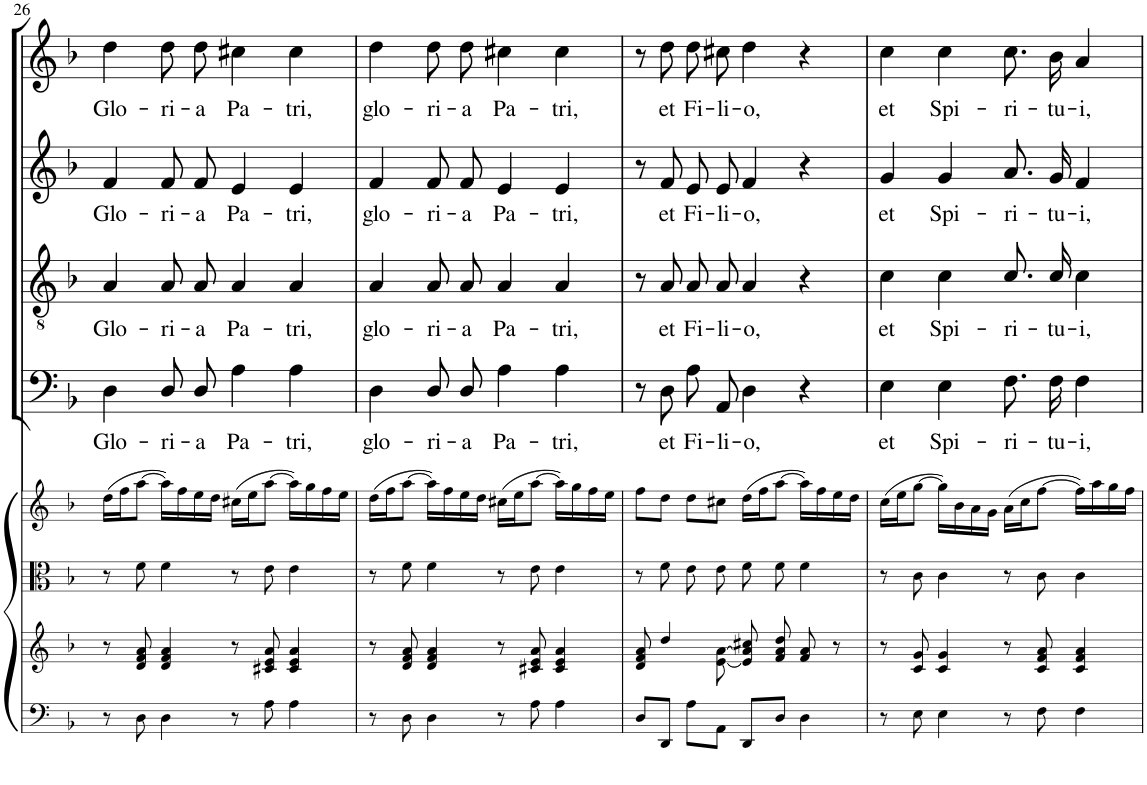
**kern	**kern	**kern	**kern	**kern	**text	**kern	**text	**kern	**text	**kern	**text
*part8	*part7	*part6	*part5	*part4	*part4	*part3	*part3	*part2	*part2	*part1	*part1
*staff8	*staff7	*staff6	*staff5	*staff4	*staff4	*staff3	*staff3	*staff2	*staff2	*staff1	*staff1
*I"Violoncello	*I"Organo	*I"Viola	*I"Violini	*I"Bassi	*	*I"Tenori	*	*I"Contralti	*	*I"Soprano	*
*I'Vc	*	*I'Vla	*I'Vln	*	*	*	*	*	*	*	*
!!LO:PB:g=z
*clefF4	*clefG2	*clefC3	*clefG2	*clefF4	*	*clefGv2	*	*clefG2	*	*clefG2	*
*	*	*	*	*	*	*	*	*	*	*Trd1c2	*
*k[b-]	*k[b-]	*k[b-]	*k[b-]	*k[b-]	*	*k[b-]	*	*k[b-]	*	*k[b-]	*
*F:	*F:	*F:	*F:	*F:	*	*F:	*	*F:	*	*F:	*
*M4/4	*M4/4	*M4/4	*M4/4	*M4/4	*	*M4/4	*	*M4/4	*	*M4/4	*
*met(c)	*met(c)	*met(c)	*met(c)	*met(c)	*	*met(c)	*	*met(c)	*	*met(c)	*
=26	=26	=26	=26	=26	=26	=26	=26	=26	=26	=26	=26
!	!	!	!	!	!LO:LY:b	!	!LO:LY:b	!	!LO:LY:b	!	!LO:LY:b
8r	8r	8r	(16dd\LL	4D\	Glo-	4A/	Glo-	4f/	Glo-	4dd\	Glo-
.	.	.	16ff\J	.	.	.	.	.	.	.	.
8D\	8d/ 8f/ 8a/	8f\	[8aa\J	.	.	.	.	.	.	.	.
!	!	!	!	!	!LO:LY:b	!	!LO:LY:b	!	!LO:LY:b	!	!LO:LY:b
4D\	4d/ 4f/ 4a/	4f\	16aa\LL])	8D/L	-ri-	8A/L	-ri-	8f/L	-ri-	8dd\L	-ri-
.	.	.	16ff\	.	.	.	.	.	.	.	.
!	!	!	!	!	!LO:LY:b	!	!LO:LY:b	!	!LO:LY:b	!	!LO:LY:b
.	.	.	16ee\	8D/J	-a	8A/J	-a	8f/J	-a	8dd\J	-a
.	.	.	16dd\JJ	.	.	.	.	.	.	.	.
!	!	!	!	!	!LO:LY:b	!	!LO:LY:b	!	!LO:LY:b	!	!LO:LY:b
8r	8r	8r	(16cc#X\LL	4A\	Pa-	4A/	Pa-	4e/	Pa-	4cc#X\	Pa-
.	.	.	16ee\J	.	.	.	.	.	.	.	.
8A\	8c#X/ 8e/ 8a/	8e\	[8aa\J	.	.	.	.	.	.	.	.
!	!	!	!	!	!LO:LY:b	!	!LO:LY:b	!	!LO:LY:b	!	!LO:LY:b
4A\	4c#/ 4e/ 4a/	4e\	16aa\LL])	4A\	-tri,	4A/	-tri,	4e/	-tri,	4cc#\	-tri,
.	.	.	16gg\	.	.	.	.	.	.	.	.
.	.	.	16ff\	.	.	.	.	.	.	.	.
.	.	.	16ee\JJ	.	.	.	.	.	.	.	.
=27	=27	=27	=27	=27	=27	=27	=27	=27	=27	=27	=27
!	!	!	!	!	!LO:LY:b	!	!LO:LY:b	!	!LO:LY:b	!	!LO:LY:b
8r	8r	8r	(16dd\LL	4D\	glo-	4A/	glo-	4f/	glo-	4dd\	glo-
.	.	.	16ff\J	.	.	.	.	.	.	.	.
8D\	8d/ 8f/ 8a/	8f\	[8aa\J	.	.	.	.	.	.	.	.
!	!	!	!	!	!LO:LY:b	!	!LO:LY:b	!	!LO:LY:b	!	!LO:LY:b
4D\	4d/ 4f/ 4a/	4f\	16aa\LL])	8D/L	-ri-	8A/L	-ri-	8f/L	-ri-	8dd\L	-ri-
.	.	.	16ff\	.	.	.	.	.	.	.	.
!	!	!	!	!	!LO:LY:b	!	!LO:LY:b	!	!LO:LY:b	!	!LO:LY:b
.	.	.	16ee\	8D/J	-a	8A/J	-a	8f/J	-a	8dd\J	-a
.	.	.	16dd\JJ	.	.	.	.	.	.	.	.
!	!	!	!	!	!LO:LY:b	!	!LO:LY:b	!	!LO:LY:b	!	!LO:LY:b
8r	8r	8r	(16cc#X\LL	4A\	Pa-	4A/	Pa-	4e/	Pa-	4cc#X\	Pa-
.	.	.	16ee\J	.	.	.	.	.	.	.	.
8A\	8c#X/ 8e/ 8a/	8e\	[8aa\J	.	.	.	.	.	.	.	.
!	!	!	!	!	!LO:LY:b	!	!LO:LY:b	!	!LO:LY:b	!	!LO:LY:b
4A\	4c#/ 4e/ 4a/	4e\	16aa\LL])	4A\	-tri,	4A/	-tri,	4e/	-tri,	4cc#\	-tri,
.	.	.	16gg\	.	.	.	.	.	.	.	.
.	.	.	16ff\	.	.	.	.	.	.	.	.
.	.	.	16ee\JJ	.	.	.	.	.	.	.	.
=28	=28	=28	=28	=28	=28	=28	=28	=28	=28	=28	=28
8D/L	8d/ 8f/ 8a/	8r	8ff\L	8r	.	8r	.	8r	.	8r	.
!	!	!	!	!	!LO:LY:b	!	!LO:LY:b	!	!LO:LY:b	!	!LO:LY:b
8DD/J	4dd/	8f\	8dd\J	8D\	et	8A/	et	8f/	et	8dd\	et
!	!	!	!	!	!LO:LY:b	!	!LO:LY:b	!	!LO:LY:b	!	!LO:LY:b
8A\L	.	8e\L	8dd\L	8A\L	Fi-	8A/L	Fi-	8e/L	Fi-	8dd\L	Fi-
!	!	!	!	!	!LO:LY:b	!	!LO:LY:b	!	!LO:LY:b	!	!LO:LY:b
8AA\J	[8e\ [8a\	8e\J	8cc#X\J	8AA\J	-li-	8A/J	-li-	8e/J	-li-	8cc#X\J	-li-
!	!	!	!	!	!LO:LY:b	!	!LO:LY:b	!	!LO:LY:b	!	!LO:LY:b
8DD/L	8e]/ 8a]/ 8cc#X/L	8f\L	(16dd\LL	4D\	-o,	4A/	-o,	4f/	-o,	4dd\	-o,
.	.	.	16ff\J	.	.	.	.	.	.	.	.
8D/J	8f/ 8a/ 8dd/J	8f\J	[8aa\J	.	.	.	.	.	.	.	.
4D\	8f/ 8a/	4f\	16aa\LL])	4r	.	4r	.	4r	.	4r	.
.	.	.	16ff\	.	.	.	.	.	.	.	.
.	8r	.	16ee\	.	.	.	.	.	.	.	.
.	.	.	16dd\JJ	.	.	.	.	.	.	.	.
=29	=29	=29	=29	=29	=29	=29	=29	=29	=29	=29	=29
!	!	!	!	!	!LO:LY:b	!	!LO:LY:b	!	!LO:LY:b	!	!LO:LY:b
8r	8r	8r	(16cc\LL	4E\	et	4c\	et	4g/	et	4cc\	et
.	.	.	16ee\J	.	.	.	.	.	.	.	.
8E\	8c/ 8g/	8c\	[8gg\J	.	.	.	.	.	.	.	.
!	!	!	!	!	!LO:LY:b	!	!LO:LY:b	!	!LO:LY:b	!	!LO:LY:b
4E\	4c/ 4g/	4c\	16gg\LL])	4E\	Spi-	4c\	Spi-	4g/	Spi-	4cc\	Spi-
.	.	.	16b-\	.	.	.	.	.	.	.	.
.	.	.	16a\	.	.	.	.	.	.	.	.
.	.	.	16g\JJ	.	.	.	.	.	.	.	.
!	!	!	!	!	!LO:LY:b	!	!LO:LY:b	!	!LO:LY:b	!	!LO:LY:b
8r	8r	8r	(16a\LL	8.F\L	-ri-	8.c/L	-ri-	8.a/L	-ri-	8.cc\L	-ri-
.	.	.	16cc\J	.	.	.	.	.	.	.	.
8F\	8c/ 8f/ 8a/	8c\	[8ff\J	.	.	.	.	.	.	.	.
!	!	!	!	!	!LO:LY:b	!	!LO:LY:b	!	!LO:LY:b	!	!LO:LY:b
.	.	.	.	16F\Jk	-tu-	16c/Jk	-tu-	16g/Jk	-tu-	16b-\Jk	-tu-
!	!	!	!	!	!LO:LY:b	!	!LO:LY:b	!	!LO:LY:b	!	!LO:LY:b
4F\	4c/ 4f/ 4a/	4c\	16ff\LL])	4F\	-i,	4c\	-i,	4f/	-i,	4a/	-i,
.	.	.	16aa\	.	.	.	.	.	.	.	.
.	.	.	16gg\	.	.	.	.	.	.	.	.
.	.	.	16ff\JJ	.	.	.	.	.	.	.	.
=	=	=	=	=	=	=	=	=	=	=	=
*-	*-	*-	*-	*-	*-	*-	*-	*-	*-	*-	*-
